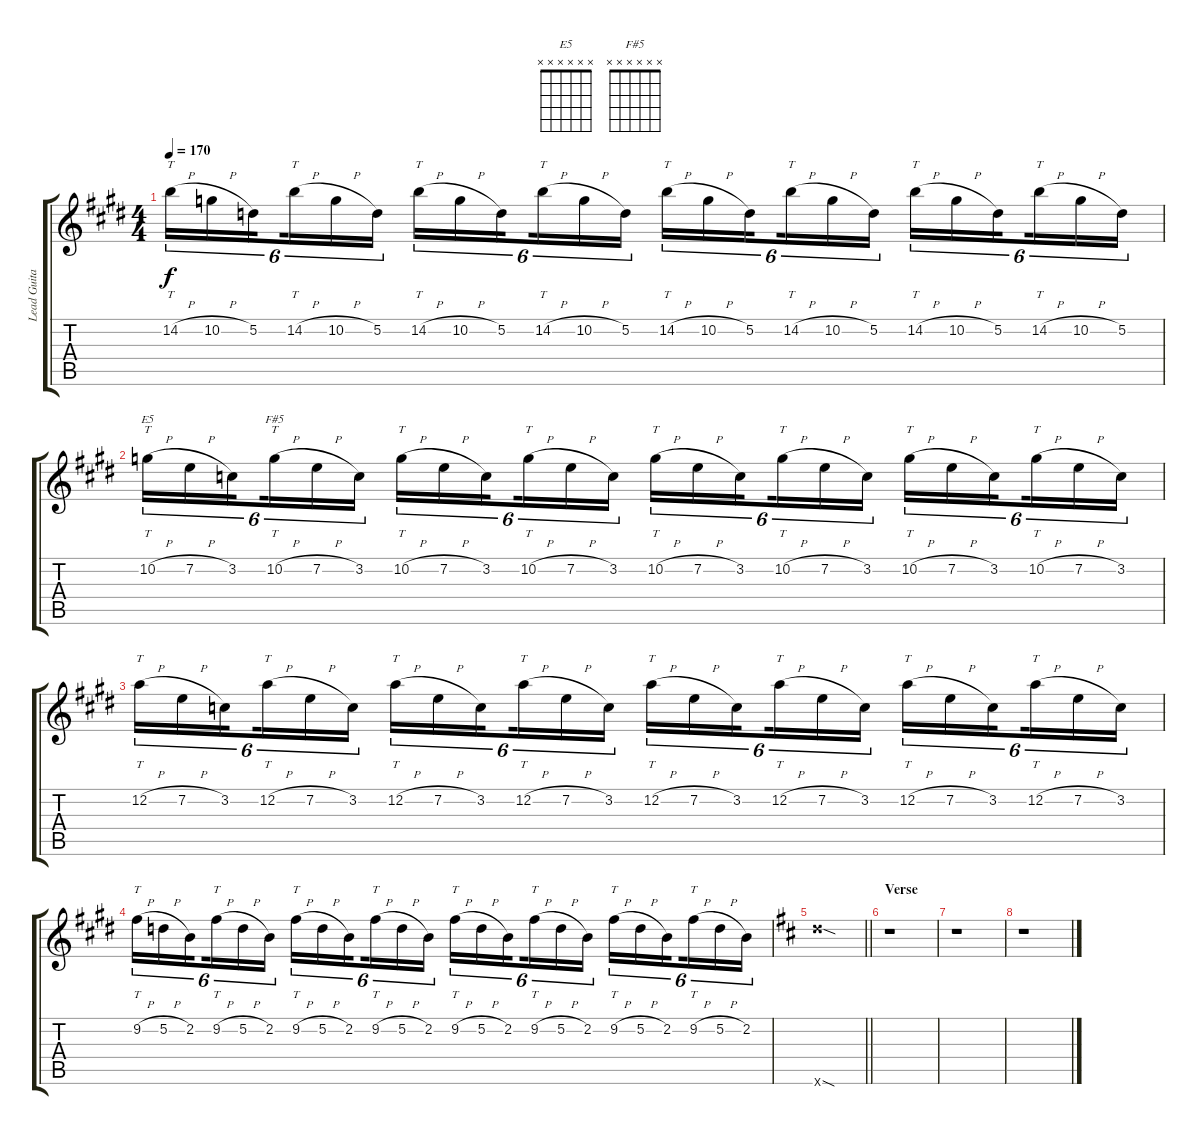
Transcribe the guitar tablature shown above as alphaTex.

\track ("Lead Guitar 1" "Lead Guita") {instrument distortionguitar}
\staff {score tabs}
\tuning (D4 A3 F3 C3 G2 D2) {hide}
\chord ("E5" x x x x x x)
\chord ("F#5" x x x x x x)
\ts (4 4)
\tempo 170
\clef g2
\ks c#minor
14.2{h}.16{tt tu (6 4) dy f} 10.2{h}.16{tu (6 4)} 5.2.16{tu (6 4) beam splitsecondary} 14.2{h}.16{tt tu (6 4)} 10.2{h}.16{tu (6 4)} 5.2.16{tu (6 4)} 14.2{h}.16{tt tu (6 4)} 10.2{h}.16{tu (6 4)} 5.2.16{tu (6 4) beam splitsecondary} 14.2{h}.16{tt tu (6 4)} 10.2{h}.16{tu (6 4)} 5.2.16{tu (6 4)} 14.2{h}.16{tt tu (6 4)} 10.2{h}.16{tu (6 4)} 5.2.16{tu (6 4) beam splitsecondary} 14.2{h}.16{tt tu (6 4)} 10.2{h}.16{tu (6 4)} 5.2.16{tu (6 4)} 14.2{h}.16{tt tu (6 4)} 10.2{h}.16{tu (6 4)} 5.2.16{tu (6 4) beam splitsecondary} 14.2{h}.16{tt tu (6 4)} 10.2{h}.16{tu (6 4)} 5.2.16{tu (6 4)} |
10.2{h}.16{tt tu (6 4) ch "E5"} 7.2{h}.16{tu (6 4)} 3.2.16{tu (6 4) beam splitsecondary} 10.2{h}.16{tt tu (6 4) ch "F#5"} 7.2{h}.16{tu (6 4)} 3.2.16{tu (6 4)} 10.2{h}.16{tt tu (6 4)} 7.2{h}.16{tu (6 4)} 3.2.16{tu (6 4) beam splitsecondary} 10.2{h}.16{tt tu (6 4)} 7.2{h}.16{tu (6 4)} 3.2.16{tu (6 4)} 10.2{h}.16{tt tu (6 4)} 7.2{h}.16{tu (6 4)} 3.2.16{tu (6 4) beam splitsecondary} 10.2{h}.16{tt tu (6 4)} 7.2{h}.16{tu (6 4)} 3.2.16{tu (6 4)} 10.2{h}.16{tt tu (6 4)} 7.2{h}.16{tu (6 4)} 3.2.16{tu (6 4) beam splitsecondary} 10.2{h}.16{tt tu (6 4)} 7.2{h}.16{tu (6 4)} 3.2.16{tu (6 4)} |
12.2{h}.16{tt tu (6 4)} 7.2{h}.16{tu (6 4)} 3.2.16{tu (6 4) beam splitsecondary} 12.2{h}.16{tt tu (6 4)} 7.2{h}.16{tu (6 4)} 3.2.16{tu (6 4)} 12.2{h}.16{tt tu (6 4)} 7.2{h}.16{tu (6 4)} 3.2.16{tu (6 4) beam splitsecondary} 12.2{h}.16{tt tu (6 4)} 7.2{h}.16{tu (6 4)} 3.2.16{tu (6 4)} 12.2{h}.16{tt tu (6 4)} 7.2{h}.16{tu (6 4)} 3.2.16{tu (6 4) beam splitsecondary} 12.2{h}.16{tt tu (6 4)} 7.2{h}.16{tu (6 4)} 3.2.16{tu (6 4)} 12.2{h}.16{tt tu (6 4)} 7.2{h}.16{tu (6 4)} 3.2.16{tu (6 4) beam splitsecondary} 12.2{h}.16{tt tu (6 4)} 7.2{h}.16{tu (6 4)} 3.2.16{tu (6 4)} |
9.2{h}.16{tt tu (6 4)} 5.2{h}.16{tu (6 4)} 2.2.16{tu (6 4) beam splitsecondary} 9.2{h}.16{tt tu (6 4)} 5.2{h}.16{tu (6 4)} 2.2.16{tu (6 4)} 9.2{h}.16{tt tu (6 4)} 5.2{h}.16{tu (6 4)} 2.2.16{tu (6 4) beam splitsecondary} 9.2{h}.16{tt tu (6 4)} 5.2{h}.16{tu (6 4)} 2.2.16{tu (6 4)} 9.2{h}.16{tt tu (6 4)} 5.2{h}.16{tu (6 4)} 2.2.16{tu (6 4) beam splitsecondary} 9.2{h}.16{tt tu (6 4)} 5.2{h}.16{tu (6 4)} 2.2.16{tu (6 4)} 9.2{h}.16{tt tu (6 4)} 5.2{h}.16{tu (6 4)} 2.2.16{tu (6 4) beam splitsecondary} 9.2{h}.16{tt tu (6 4)} 5.2{h}.16{tu (6 4)} 2.2.16{tu (6 4)} |
\barLineRight lightlight
\ks bminor
24.6{sod x}.1 |
\section ("" "Verse")
r.1 |
r.1 |
r.1
